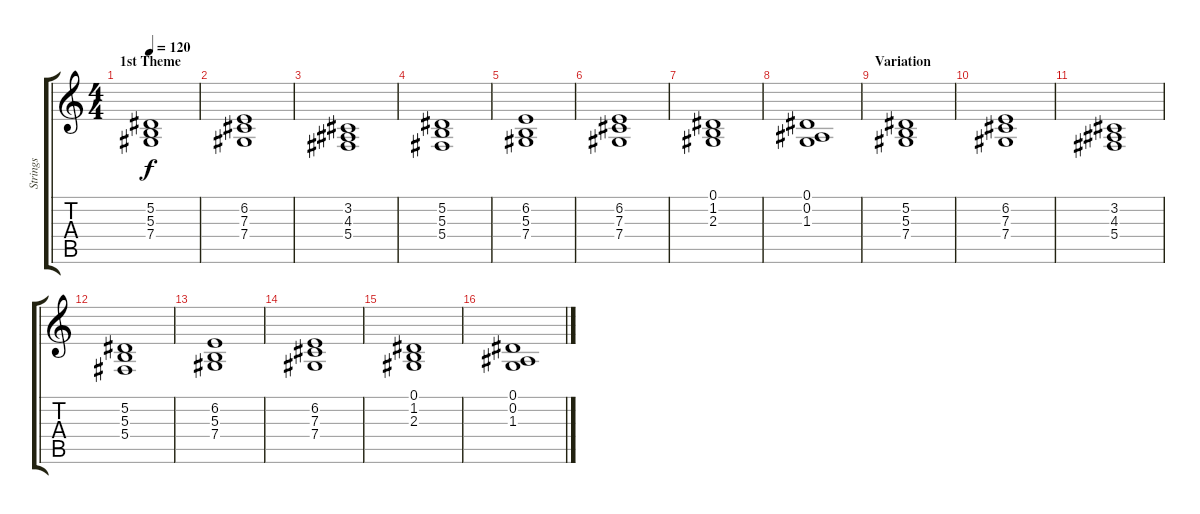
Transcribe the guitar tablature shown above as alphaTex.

\track ("Strings" "Strings") {instrument stringensemble1}
\staff {score tabs}
\tuning (Eb4 Bb3 Gb3 Db3 Ab2 Eb2) {hide}
\ts (4 4)
\section ("" "1st Theme")
\tempo 120
\clef g2
\ks c
(5.2 5.3 7.4).1{dy f instrument stringensemble1} |
(6.2 7.3 7.4).1 |
(3.2 4.3 5.4).1 |
(5.2 5.3 5.4).1 |
(6.2 5.3 7.4).1 |
(6.2 7.3 7.4).1 |
(0.1 1.2 2.3).1 |
(0.1 0.2 1.3).1 |
\section ("" "Variation")
(5.2 5.3 7.4).1 |
(6.2 7.3 7.4).1 |
(3.2 4.3 5.4).1 |
(5.2 5.3 5.4).1 |
(6.2 5.3 7.4).1 |
(6.2 7.3 7.4).1 |
(0.1 1.2 2.3).1 |
(0.1 0.2 1.3).1
